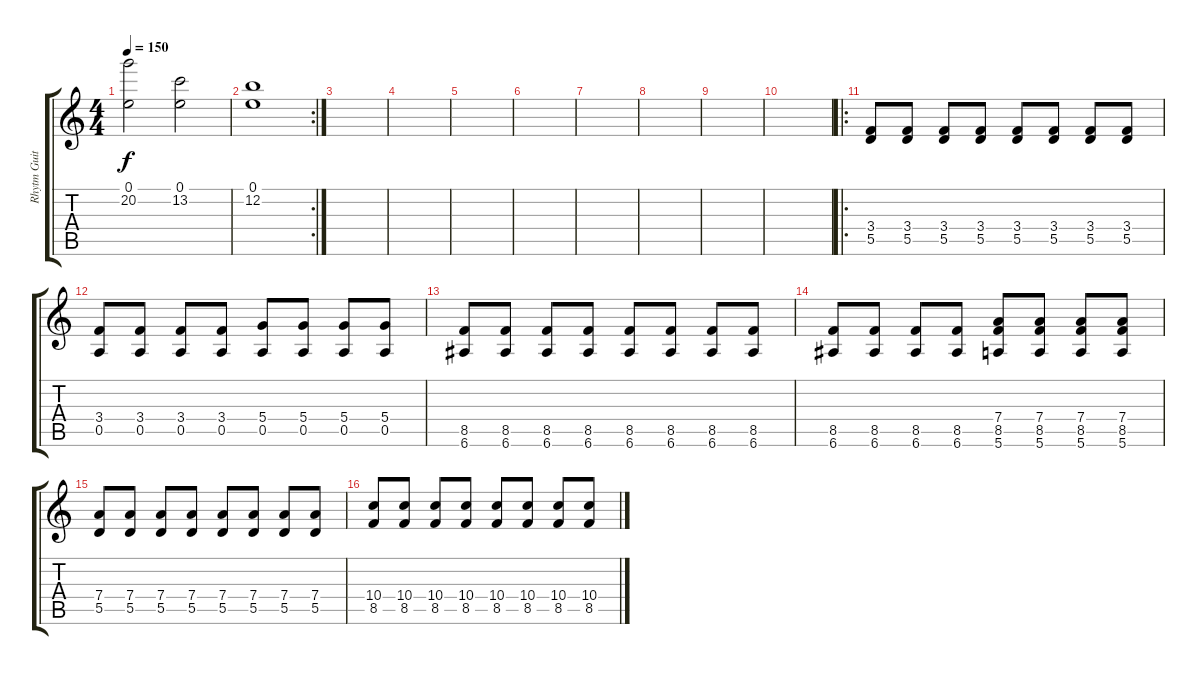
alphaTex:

\track ("Rhytm Guitar" "Rhytm Guit") {instrument distortionguitar}
\staff {score tabs}
\tuning (E4 B3 G3 D3 A2 E2) {hide}
\ts (4 4)
\tempo 150
\clef g2
\ks c
(0.1 20.2).2{dy f} (0.1 13.2).2 |
\rc 2
(0.1 12.2).1 |
|
|
|
|
|
|
|
|
\ro
(3.4 5.5).8 (3.4 5.5).8 (3.4 5.5).8 (3.4 5.5).8 (3.4 5.5).8 (3.4 5.5).8 (3.4 5.5).8 (3.4 5.5).8 |
(3.4 0.5).8 (3.4 0.5).8 (3.4 0.5).8 (3.4 0.5).8 (5.4 0.5).8 (5.4 0.5).8 (5.4 0.5).8 (5.4 0.5).8 |
(8.5 6.6).8 (8.5 6.6).8 (8.5 6.6).8 (8.5 6.6).8 (8.5 6.6).8 (8.5 6.6).8 (8.5 6.6).8 (8.5 6.6).8 |
(8.5 6.6).8 (8.5 6.6).8 (8.5 6.6).8 (8.5 6.6).8 (7.4 8.5 5.6).8 (7.4 8.5 5.6).8 (7.4 8.5 5.6).8 (7.4 8.5 5.6).8 |
(7.4 5.5).8 (7.4 5.5).8 (7.4 5.5).8 (7.4 5.5).8 (7.4 5.5).8 (7.4 5.5).8 (7.4 5.5).8 (7.4 5.5).8 |
(10.4 8.5).8 (10.4 8.5).8 (10.4 8.5).8 (10.4 8.5).8 (10.4 8.5).8 (10.4 8.5).8 (10.4 8.5).8 (10.4 8.5).8
